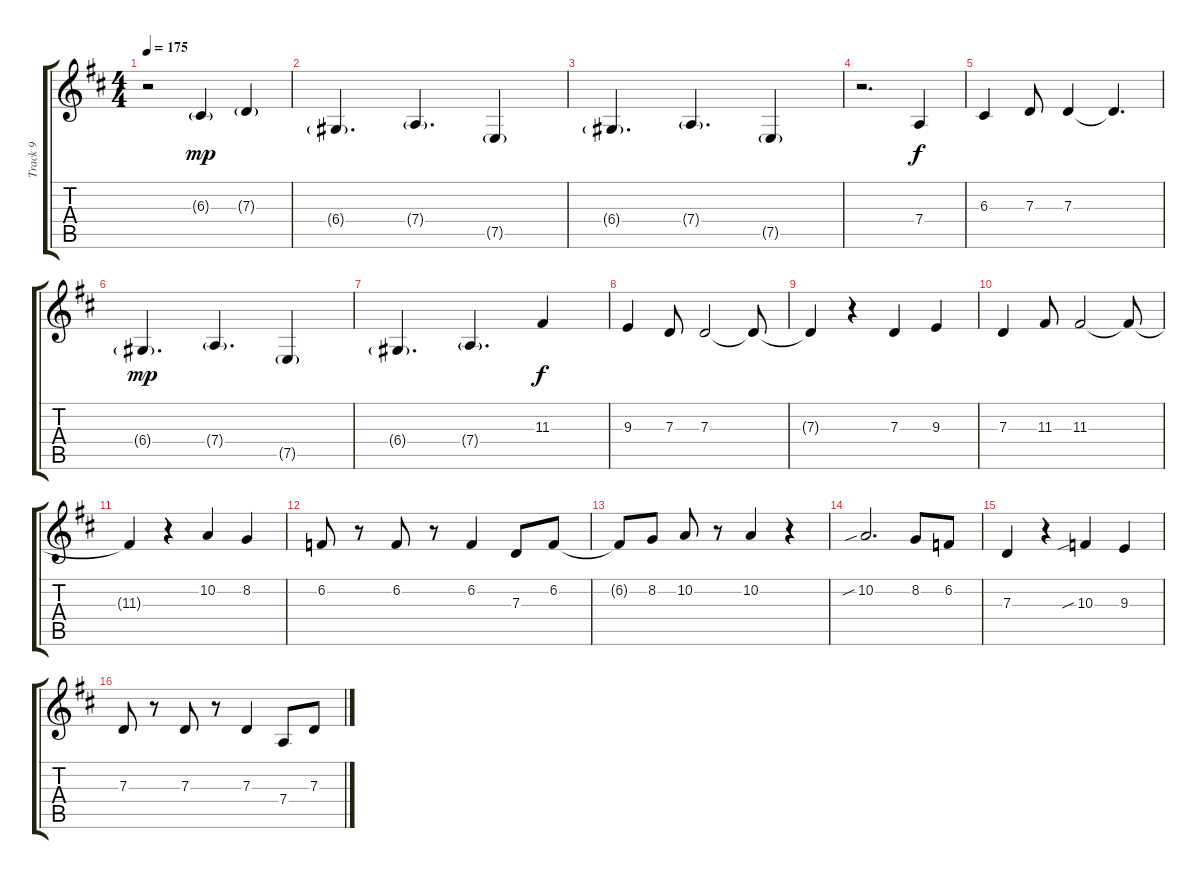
\track ("Track 9" "Track 9") {instrument clarinet}
\staff {score tabs}
\tuning (E4 B3 G3 D3 A2 E2) {hide}
\ts (4 4)
\tempo 175
\clef g2
\ks d
r.2{dy mp} 6.3{g}.4 7.3{g}.4 |
6.4{g}.4{d} 7.4{g}.4{d} 7.5{g}.4 |
6.4{g}.4{d} 7.4{g}.4{d} 7.5{g}.4 |
r.2{d} 7.4.4{dy f} |
6.3.4 7.3.8 7.3.4 7.3{t}.4{d} |
6.4{g}.4{d dy mp} 7.4{g}.4{d} 7.5{g}.4 |
6.4{g}.4{d} 7.4{g}.4{d} 11.3.4{dy f} |
9.3.4 7.3.8 7.3.2 7.3{t}.8 |
7.3{t}.4 r.4 7.3.4 9.3.4 |
7.3.4 11.3.8 11.3.2 11.3{t}.8 |
11.3{t}.4 r.4 10.2.4 8.2.4 |
6.2.8 r.8 6.2.8 r.8 6.2.4 7.3.8 6.2.8 |
6.2{t}.8 8.2.8 10.2.8 r.8 10.2.4 r.4 |
10.2{sib}.2{d} 8.2.8 6.2.8 |
7.3.4 r.4 10.3{sib}.4 9.3.4 |
7.3.8 r.8 7.3.8 r.8 7.3.4 7.4.8 7.3.8
